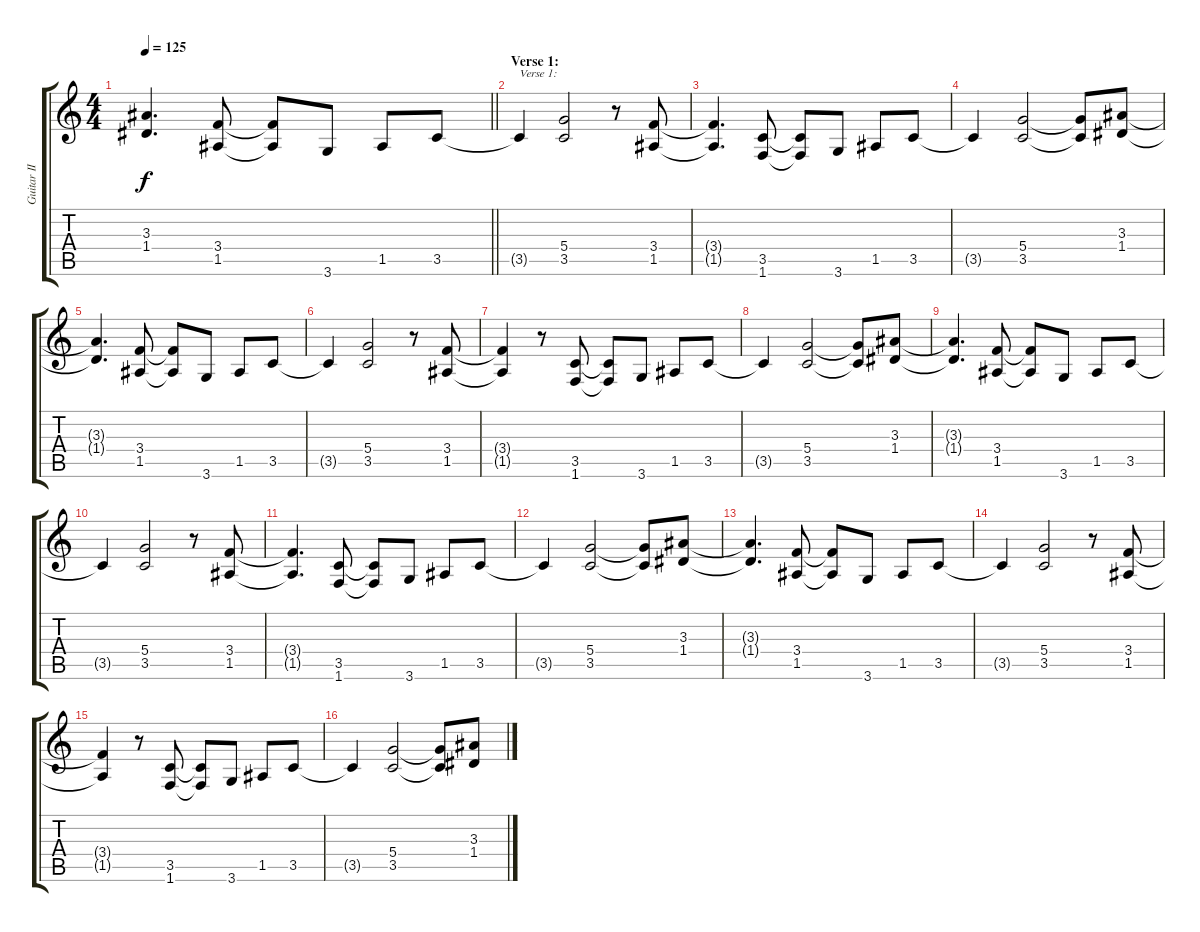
\track ("Guitar II" "Guitar II") {instrument distortionguitar}
\staff {score tabs}
\tuning (E4 B3 G3 D3 A2 E2) {hide}
\ts (4 4)
\tempo 125
\clef g2
\barLineRight lightlight
\ks c
(3.3{t} 1.4{t}).4{d dy f} (3.4 1.5).8 (3.4{t} 1.5{t}).8 3.6.8 1.5.8 3.5.8 |
\section ("" "Verse 1:")
3.5{t}.4{txt "Verse 1:"} (5.4 3.5).2 r.8 (3.4 1.5).8 |
(3.4{t} 1.5{t}).4{d} (3.5 1.6).8 (3.5{t} 1.6{t}).8 3.6.8 1.5.8 3.5.8 |
3.5{t}.4 (5.4 3.5).2 (5.4{t} 3.5{t}).8 (3.3 1.4).8 |
(3.3{t} 1.4{t}).4{d} (3.4 1.5).8 (3.4{t} 1.5{t}).8 3.6.8 1.5.8 3.5.8 |
3.5{t}.4 (5.4 3.5).2 r.8 (3.4 1.5).8 |
(3.4{t} 1.5{t}).4 r.8 (3.5 1.6).8 (3.5{t} 1.6{t}).8 3.6.8 1.5.8 3.5.8 |
3.5{t}.4 (5.4 3.5).2 (5.4{t} 3.5{t}).8 (3.3 1.4).8 |
(3.3{t} 1.4{t}).4{d} (3.4 1.5).8 (3.4{t} 1.5{t}).8 3.6.8 1.5.8 3.5.8 |
3.5{t}.4 (5.4 3.5).2 r.8 (3.4 1.5).8 |
(3.4{t} 1.5{t}).4{d} (3.5 1.6).8 (3.5{t} 1.6{t}).8 3.6.8 1.5.8 3.5.8 |
3.5{t}.4 (5.4 3.5).2 (5.4{t} 3.5{t}).8 (3.3 1.4).8 |
(3.3{t} 1.4{t}).4{d} (3.4 1.5).8 (3.4{t} 1.5{t}).8 3.6.8 1.5.8 3.5.8 |
3.5{t}.4 (5.4 3.5).2 r.8 (3.4 1.5).8 |
(3.4{t} 1.5{t}).4 r.8 (3.5 1.6).8 (3.5{t} 1.6{t}).8 3.6.8 1.5.8 3.5.8 |
3.5{t}.4 (5.4 3.5).2 (5.4{t} 3.5{t}).8 (3.3 1.4).8
